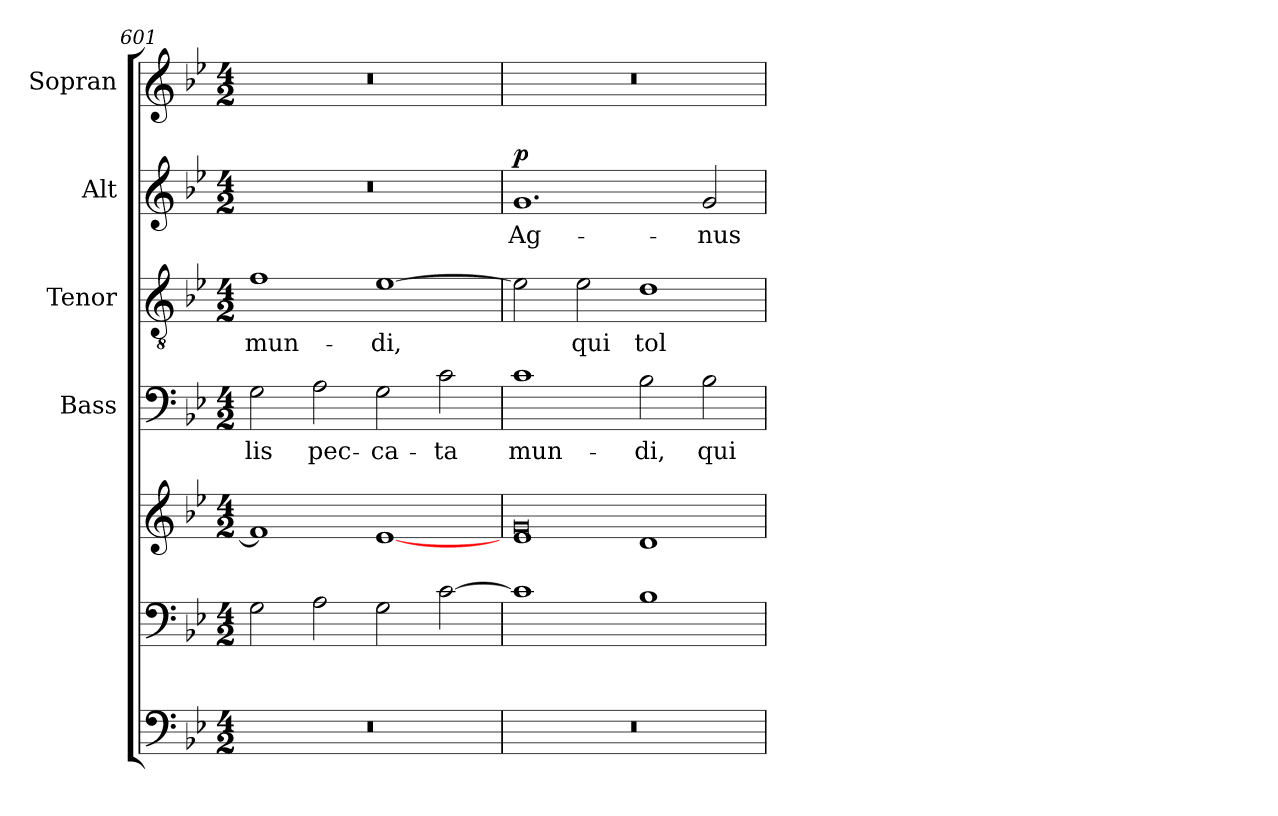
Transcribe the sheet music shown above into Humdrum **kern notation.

**kern	**kern	**kern	**kern	**text	**kern	**text	**kern	**text	**dynam	**kern
*part6	*part5	*part5	*part4	*part4	*part3	*part3	*part2	*part2	*part2	*part1
*staff7	*staff6	*staff5	*staff4	*staff4	*staff3	*staff3	*staff2	*staff2	*staff2	*staff1
*	*	*	*I"Bass	*	*I"Tenor	*	*I"Alt	*	*	*I"Sopran
*	*	*	*I'B.	*	*I'T.	*	*I'A.	*	*	*I'S.
!!LO:LB:g=z
*clefF4	*clefF4	*clefG2	*clefF4	*	*clefGv2	*	*clefG2	*	*	*clefG2
*k[b-e-]	*k[b-e-]	*k[b-e-]	*k[b-e-]	*	*k[b-e-]	*	*k[b-e-]	*	*	*k[b-e-]
*B-:	*B-:	*B-:	*B-:	*	*B-:	*	*B-:	*	*	*B-:
*M4/2	*M4/2	*M4/2	*M4/2	*	*M4/2	*	*M4/2	*	*	*M4/2
=601	=601	=601	=601	=601	=601	=601	=601	=601	=601	=601
!	!	!	!	!LO:LY:b	!	!LO:LY:b	!	!	!	!
0r	2G\	1f]	2G\	-lis	1f	mun-	0r	.	.	0r
!	!	!	!	!LO:LY:b	!	!	!	!	!	!
.	2A\	.	2A\	pec-	.	.	.	.	.	.
!	!	!	!	!LO:LY:b	!	!LO:LY:b	!	!	!	!
.	2G\	[1e-	2G\	-ca-	[1e-	-di,	.	.	.	.
!	!	!	!	!LO:LY:b	!	!	!	!	!	!
.	[2c\	.	2c\	-ta	.	.	.	.	.	.
=602	=602	=602	=602	=602	=602	=602	=602	=602	=602	=602
*	*	*^	*	*	*	*	*	*	*	*
!	!	!	!	!	!LO:LY:b	!	!	!	!LO:LY:b	!LO:DY:a	!
0r	1c]	0g	1e-	1c	mun-	2e-\]	.	1.g	Ag-	p	0r
!	!	!	!	!	!	!	!LO:LY:b	!	!	!	!
.	.	.	.	.	.	2e-\	qui	.	.	.	.
!	!	!	!	!	!LO:LY:b	!	!LO:LY:b	!	!	!	!
.	1B-	.	1d	2B-\	-di,	1d	tol-	.	.	.	.
!	!	!	!	!	!LO:LY:b	!	!	!	!LO:LY:b	!	!
.	.	.	.	2B-\	qui	.	.	2g/	-nus	.	.
*	*	*v	*v	*	*	*	*	*	*	*	*
=	=	=	=	=	=	=	=	=	=	=
*-	*-	*-	*-	*-	*-	*-	*-	*-	*-	*-
